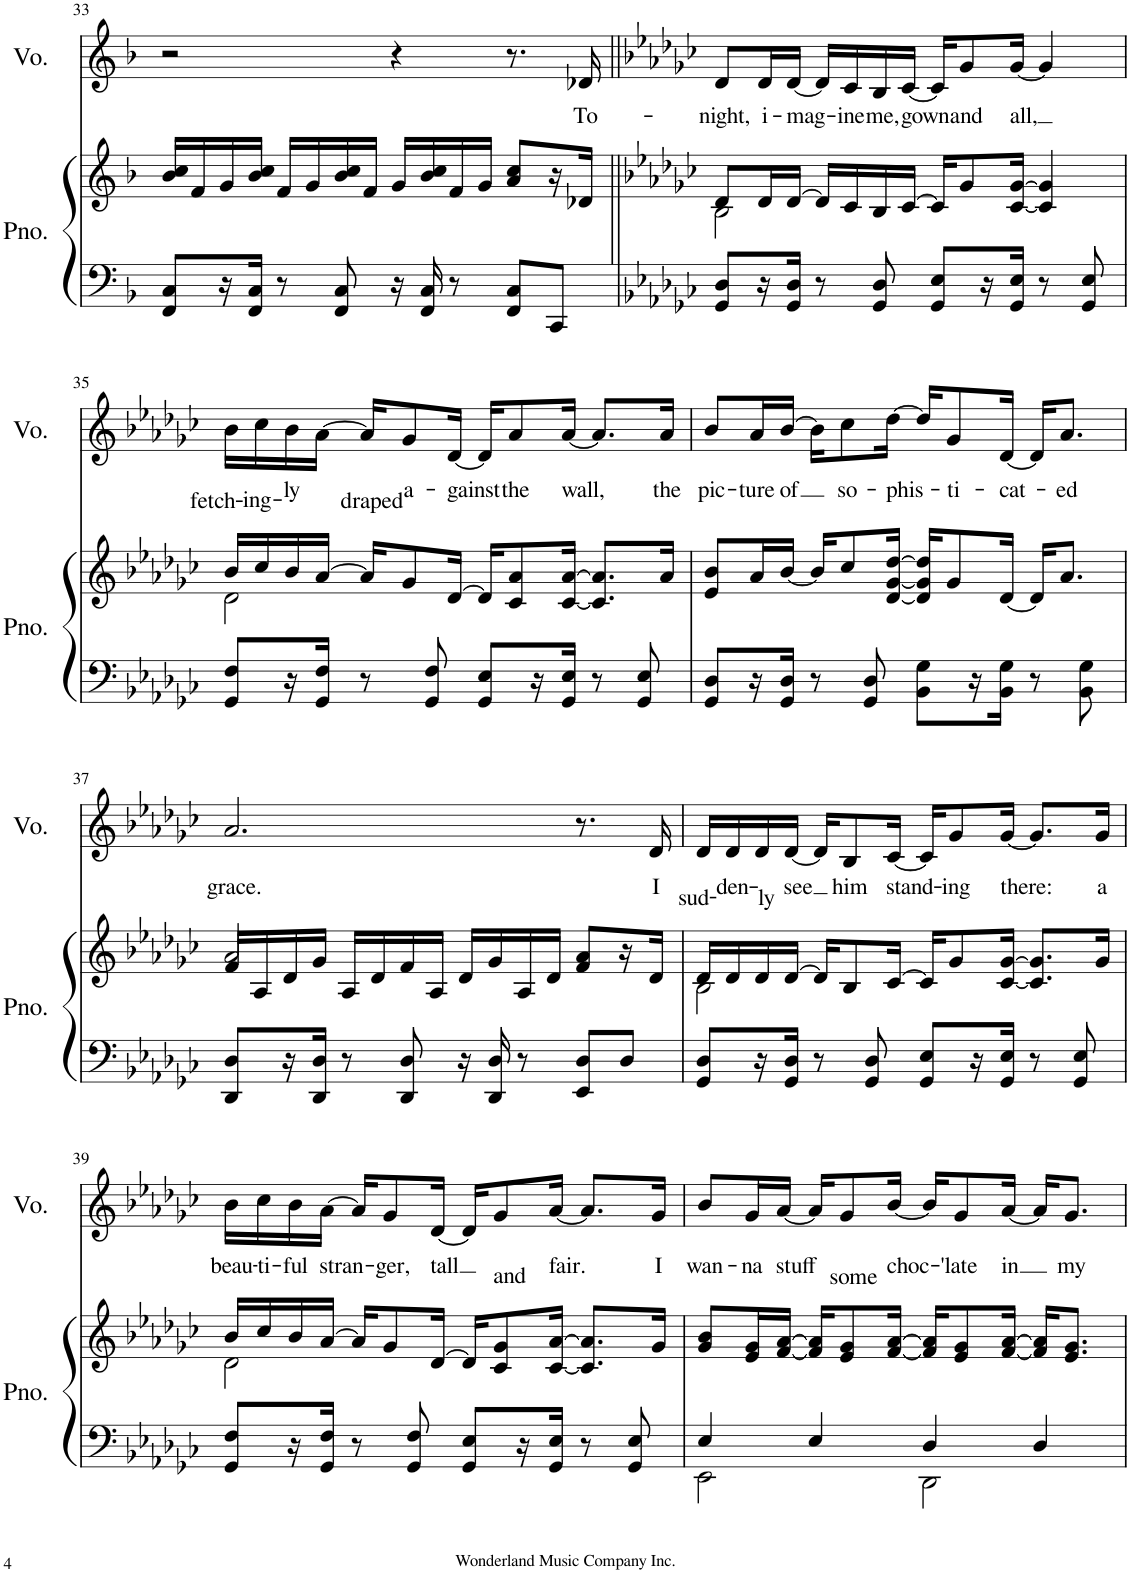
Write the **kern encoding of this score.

**kern	**kern	**kern	**text
*part2	*part2	*part1	*part1
*staff3	*staff2	*staff1	*staff1
*I"Piano	*	*I"Voice	*
*I'Pno.	*	*I'Vo.	*
!!LO:PB:g=z
*clefF4	*clefG2	*clefG2	*
*k[b-]	*k[b-]	*k[b-]	*
*M4/4	*M4/4	*M4/4	*
=33	=33	=33	=33
8FF/ 8C/L	16b-/ 16cc/LL	2r	.
.	16f/	.	.
16r	16g/	.	.
16FF/ 16C/JJ	16b-/ 16cc/JJ	.	.
8r	16f/LL	.	.
.	16g/	.	.
8FF/ 8C/	16b-/ 16cc/	.	.
.	16f/JJ	.	.
16r	16g/LL	4r	.
16FF/ 16C/	16b-/ 16cc/	.	.
8r	16f/	.	.
.	16g/JJ	.	.
8FF/ 8C/L	8a/ 8cc/L	8.r	.
8CC/J	16r	.	.
!	!	!	!LO:LY:b
.	16d-X/JJ	16d-X/	To-
=34||	=34||	=34||	=34||
*k[b-e-a-d-g-c-]	*k[b-e-a-d-g-c-]	*k[b-e-a-d-g-c-]	*
*	*^	*	*
!	!	!	!	!LO:LY:b
8GG-/ 8D-/L	8d-/L	2B-\	8d-/L	-night,
!	!	!	!	!LO:LY:b
16r	16d-/L	.	16d-/L	i-
!	!	!	!	!LO:LY:b
16GG-/ 16D-/JJ	[16d-/JJ	.	[16d-/JJ	-mag-
8r	16d-/LL]	.	16d-/LL]	.
!	!	!	!	!LO:LY:b
.	16c-/	.	16c-/	-ine
!	!	!	!	!LO:LY:b
8GG-/ 8D-/	16B-/	.	16B-/	me,
!	!	!	!	!LO:LY:b
.	[16c-/JJ	.	[16c-/JJ	gown
8GG-/ 8E-/L	16c-/KL]	2ryy	16c-/KL]	.
!	!	!	!	!LO:LY:b
.	8g-/	.	8g-/	and
16r	.	.	.	.
!	!	!	!	!LO:LY:b
16GG-/ 16E-/JJ	[16c-/ [16g-/Jk	.	[16g-/Jk	all,
8r	4c-/] 4g-/]	.	4g-/]	.
8GG-/ 8E-/	.	.	.	.
!!LO:LB:g=z
=35	=35	=35	=35	=35
!	!	!	!	!LO:LY:b
8GG-/ 8F/L	16b-/LL	2d-\	16b-\LL	fetch-
!	!	!	!	!LO:LY:b
.	16cc-/	.	16cc-\	-ing-
!	!	!	!	!LO:LY:b
16r	16b-/	.	16b-\	-ly
!	!	!	!	!LO:LY:b
16GG-/ 16F/JJ	[16a-/JJ	.	[16a-\JJ	draped
8r	16a-/KL]	.	16a-/KL]	.
!	!	!	!	!LO:LY:b
.	8g-/	.	8g-/	a-
8GG-/ 8F/	.	.	.	.
!	!	!	!	!LO:LY:b
.	[16d-/Jk	.	[16d-/Jk	-gainst
8GG-/ 8E-/L	16d-/KL]	2ryy	16d-/KL]	.
!	!	!	!	!LO:LY:b
.	8c-/ 8a-/	.	8a-/	the
16r	.	.	.	.
!	!	!	!	!LO:LY:b
16GG-/ 16E-/JJ	[16c-/ [16a-/Jk	.	[16a-/Jk	wall,
8r	8.c-/] 8.a-/]L	.	8.a-/L]	.
8GG-/ 8E-/	.	.	.	.
!	!	!	!	!LO:LY:b
.	16a-/Jk	.	16a-/Jk	the
*	*v	*v	*	*
=36	=36	=36	=36
!	!	!	!LO:LY:b
8GG-/ 8D-/L	8e-/ 8b-/L	8b-/L	pic-
!	!	!	!LO:LY:b
16r	16a-/L	16a-/L	-ture
!	!	!	!LO:LY:b
16GG-/ 16D-/JJ	[16b-/JJ	[16b-/JJ	of
8r	16b-/KL]	16b-\KL]	.
!	!	!	!LO:LY:b
.	8cc-/	8cc-\	so-
8GG-/ 8D-/	.	.	.
!	!	!	!LO:LY:b
.	[16d-/ [16g-/ [16dd-/Jk	[16dd-\Jk	-phis-
8BB-\ 8G-\L	16d-/] 16g-/] 16dd-/]KL	16dd-/KL]	.
!	!	!	!LO:LY:b
.	8g-/	8g-/	-ti-
16r	.	.	.
!	!	!	!LO:LY:b
16BB-\ 16G-\JJ	[16d-/Jk	[16d-/Jk	-cat-
8r	16d-/KL]	16d-/KL]	.
!	!	!	!LO:LY:b
.	8.a-/J	8.a-/J	-ed
8BB-\ 8G-\	.	.	.
!!LO:LB:g=z
=37	=37	=37	=37
*	*^	*	*
!	!	!	!	!LO:LY:b
8DD-/ 8D-/L	16f/LL	2a-/	2.a-/	grace.
.	16A-/	.	.	.
16r	16d-/	.	.	.
16DD-/ 16D-/JJ	16g-/JJ	.	.	.
8r	16A-/LL	.	.	.
.	16d-/	.	.	.
8DD-/ 8D-/	16f/	.	.	.
.	16A-/JJ	.	.	.
16r	16d-/LL	2ryy	.	.
16DD-/ 16D-/	16g-/	.	.	.
8r	16A-/	.	.	.
.	16d-/JJ	.	.	.
8EE-/ 8D-/L	8f/ 8a-/L	.	8.r	.
8D-/J	16r	.	.	.
!	!	!	!	!LO:LY:b
.	16d-/JJ	.	16d-/	I
=38	=38	=38	=38	=38
!	!	!	!	!LO:LY:b
8GG-/ 8D-/L	16d-/LL	2B-\	16d-/LL	sud-
!	!	!	!	!LO:LY:b
.	16d-/	.	16d-/	-den-
!	!	!	!	!LO:LY:b
16r	16d-/	.	16d-/	-ly
!	!	!	!	!LO:LY:b
16GG-/ 16D-/JJ	[16d-/JJ	.	[16d-/JJ	see
8r	16d-/KL]	.	16d-/KL]	.
!	!	!	!	!LO:LY:b
.	8B-/	.	8B-/	him
8GG-/ 8D-/	.	.	.	.
!	!	!	!	!LO:LY:b
.	[16c-/Jk	.	[16c-/Jk	stand-
8GG-/ 8E-/L	16c-/KL]	2ryy	16c-/KL]	.
!	!	!	!	!LO:LY:b
.	8g-/	.	8g-/	-ing
16r	.	.	.	.
!	!	!	!	!LO:LY:b
16GG-/ 16E-/JJ	[16c-/ [16g-/Jk	.	[16g-/Jk	there:
8r	8.c-/] 8.g-/]L	.	8.g-/L]	.
8GG-/ 8E-/	.	.	.	.
!	!	!	!	!LO:LY:b
.	16g-/Jk	.	16g-/Jk	a
!!LO:LB:g=z
=39	=39	=39	=39	=39
!	!	!	!	!LO:LY:b
8GG-/ 8F/L	16b-/LL	2d-\	16b-\LL	beau-
!	!	!	!	!LO:LY:b
.	16cc-/	.	16cc-\	-ti-
!	!	!	!	!LO:LY:b
16r	16b-/	.	16b-\	-ful
!	!	!	!	!LO:LY:b
16GG-/ 16F/JJ	[16a-/JJ	.	[16a-\JJ	stran-
8r	16a-/KL]	.	16a-/KL]	.
!	!	!	!	!LO:LY:b
.	8g-/	.	8g-/	-ger,
8GG-/ 8F/	.	.	.	.
!	!	!	!	!LO:LY:b
.	[16d-/Jk	.	[16d-/Jk	tall
8GG-/ 8E-/L	16d-/KL]	2ryy	16d-/KL]	.
!	!	!	!	!LO:LY:b
.	8c-/ 8g-/	.	8g-/	and
16r	.	.	.	.
!	!	!	!	!LO:LY:b
16GG-/ 16E-/JJ	[16c-/ [16a-/Jk	.	[16a-/Jk	fair.
8r	8.c-/] 8.a-/]L	.	8.a-/L]	.
8GG-/ 8E-/	.	.	.	.
!	!	!	!	!LO:LY:b
.	16g-/Jk	.	16g-/Jk	I
*	*v	*v	*	*
=40	=40	=40	=40
*^	*	*	*
!	!	!	!	!LO:LY:b
4E-/	2EE-\	8g-/ 8b-/L	8b-/L	wan-
!	!	!	!	!LO:LY:b
.	.	16e-/ 16g-/L	16g-/L	-na
!	!	!	!	!LO:LY:b
.	.	[16f/ [16a-/JJ	[16a-/JJ	stuff
4E-/	.	16f/] 16a-/]KL	16a-/KL]	.
!	!	!	!	!LO:LY:b
.	.	8e-/ 8g-/	8g-/	some
!	!	!	!	!LO:LY:b
.	.	[16f/ [16a-/Jk	[16b-/Jk	choc-
4D-/	2DD-\	16f/] 16a-/]KL	16b-/KL]	.
!	!	!	!	!LO:LY:b
.	.	8e-/ 8g-/	8g-/	-'late
!	!	!	!	!LO:LY:b
.	.	[16f/ [16a-/Jk	[16a-/Jk	in
4D-/	.	16f/] 16a-/]KL	16a-/KL]	.
!	!	!	!	!LO:LY:b
.	.	8.e-/ 8.g-/J	8.g-/J	my
*v	*v	*	*	*
=	=	=	=
*-	*-	*-	*-
